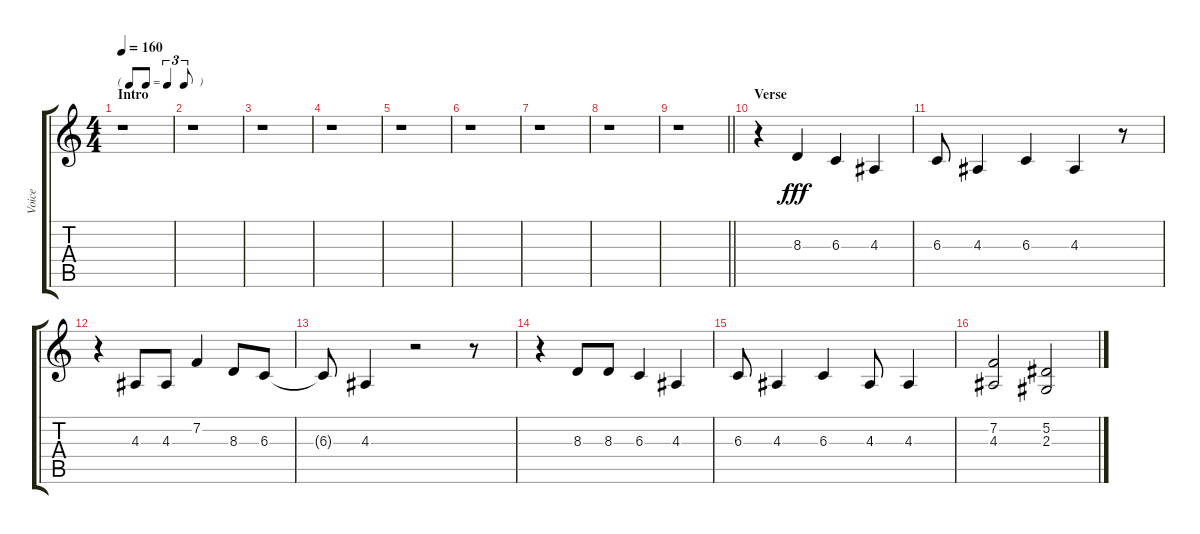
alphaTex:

\track ("Voice" "Voice") {instrument lead6voice}
\staff {score tabs}
\tuning (Eb4 Bb3 Gb3 Db3 Ab2 Eb2) {hide}
\ts (4 4)
\tf triplet8th
\section ("" "Intro")
\tempo 160
\clef g2
\ks c
r.1{dy fff instrument lead6voice} |
r.1 |
r.1 |
r.1 |
r.1 |
r.1 |
r.1 |
r.1 |
\barLineRight lightlight
r.1 |
\section ("" "Verse")
r.4 8.3.4 6.3.4 4.3.4 |
6.3.8 4.3.4 6.3.4 4.3.4 r.8 |
r.4 4.3.8 4.3.8 7.2.4 8.3.8 6.3.8 |
6.3{t}.8 4.3.4 r.2 r.8 |
r.4 8.3.8 8.3.8 6.3.4 4.3.4 |
6.3.8 4.3.4 6.3.4 4.3.8 4.3.4 |
(7.2 4.3).2 (5.2 2.3).2
